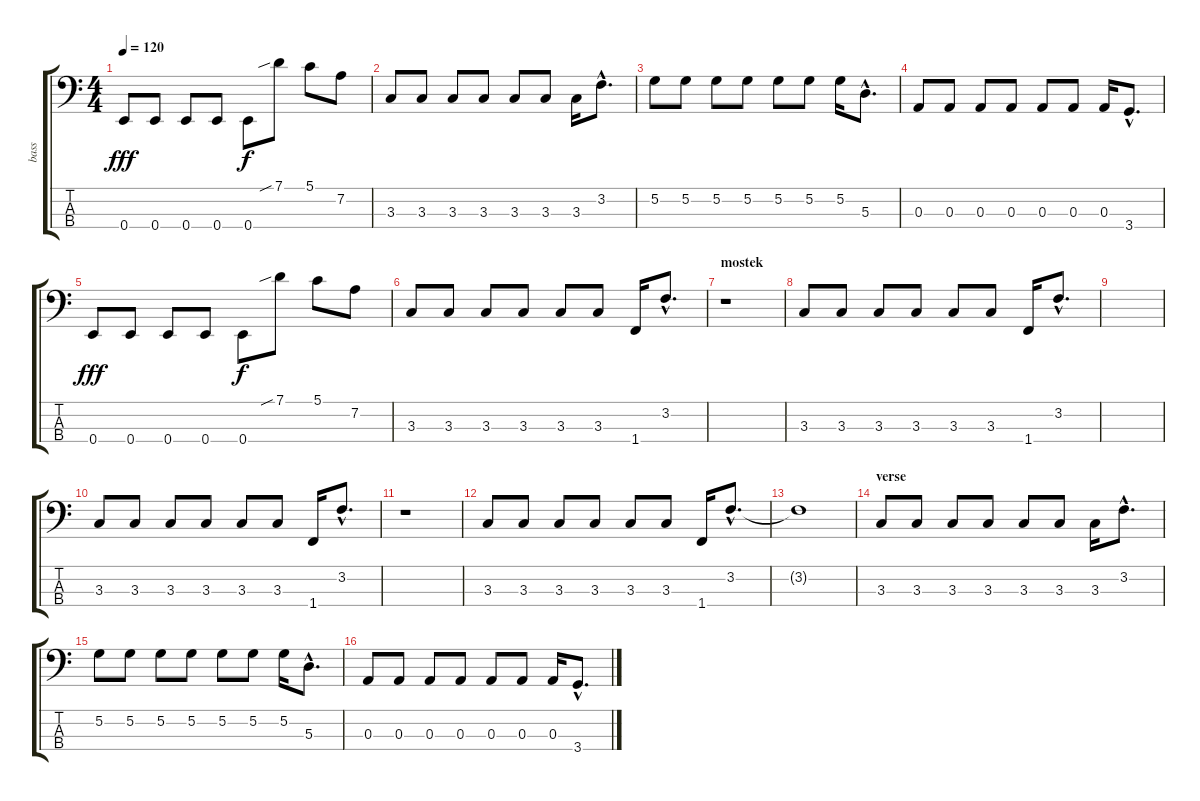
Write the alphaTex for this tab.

\track ("bass" "bass") {instrument electricbassfinger}
\staff {score tabs}
\tuning (G2 D2 A1 E1) {hide}
\ts (4 4)
\tempo 120
\clef f4
\ks c
0.4.8{dy fff} 0.4.8 0.4.8 0.4.8 0.4.8{dy f} 7.1{sib}.8 5.1.8 7.2.8 |
3.3.8 3.3.8 3.3.8 3.3.8 3.3.8 3.3.8 3.3.16 3.2{hac}.8{d} |
5.2.8 5.2.8 5.2.8 5.2.8 5.2.8 5.2.8 5.2.16 5.3{hac}.8{d} |
0.3.8 0.3.8 0.3.8 0.3.8 0.3.8 0.3.8 0.3.16 3.4{hac}.8{d} |
0.4.8{dy fff} 0.4.8 0.4.8 0.4.8 0.4.8{dy f} 7.1{sib}.8 5.1.8 7.2.8 |
3.3.8 3.3.8 3.3.8 3.3.8 3.3.8 3.3.8 1.4.16 3.2{hac}.8{d} |
\section ("" "mostek")
r.1 |
3.3.8 3.3.8 3.3.8 3.3.8 3.3.8 3.3.8 1.4.16 3.2{hac}.8{d} |
|
3.3.8 3.3.8 3.3.8 3.3.8 3.3.8 3.3.8 1.4.16 3.2{hac}.8{d} |
r.1 |
3.3.8 3.3.8 3.3.8 3.3.8 3.3.8 3.3.8 1.4.16 3.2{hac}.8{d} |
3.2{t}.1 |
\section ("" "verse")
3.3.8 3.3.8 3.3.8 3.3.8 3.3.8 3.3.8 3.3.16 3.2{hac}.8{d} |
5.2.8 5.2.8 5.2.8 5.2.8 5.2.8 5.2.8 5.2.16 5.3{hac}.8{d} |
0.3.8 0.3.8 0.3.8 0.3.8 0.3.8 0.3.8 0.3.16 3.4{hac}.8{d}
